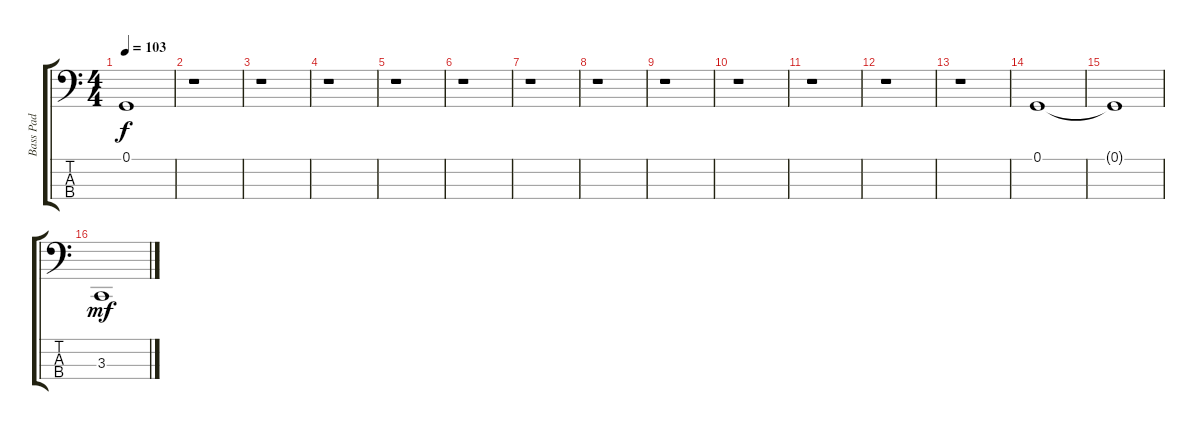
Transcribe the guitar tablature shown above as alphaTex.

\track ("Bass Pad " "Bass Pad ") {instrument synthstrings1}
\staff {score tabs}
\tuning (G2 D2 A1 E1) {hide}
\ts (4 4)
\tempo 103
\clef f4
\ks c
0.1.1{dy f} |
r.1 |
r.1 |
r.1 |
r.1 |
r.1 |
r.1 |
r.1 |
r.1 |
r.1 |
r.1 |
r.1 |
r.1 |
0.1.1 |
0.1{t}.1 |
3.3.1{dy mf}
